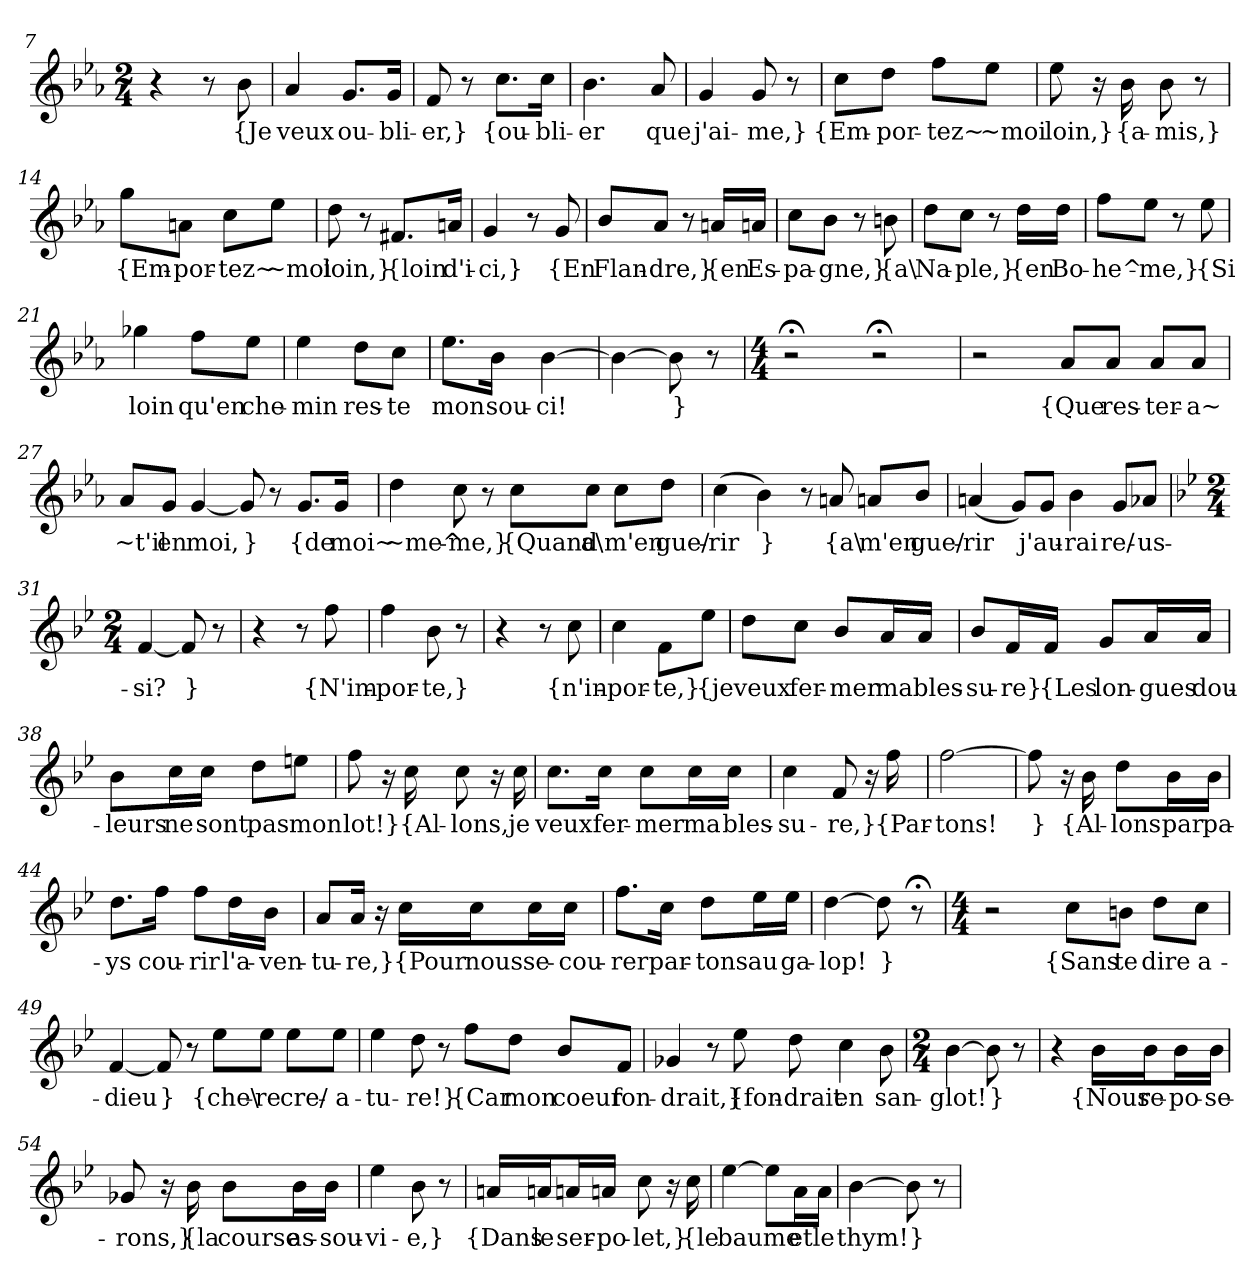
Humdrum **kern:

**kern	**text
*part1	*part1
*staff1	*staff1
*clefG2	*
*k[b-e-a-]	*
*M2/4	*
=7	=7
4r	.
8r	.
8b-	{Je
=8	=8
4a-	veux
8.g/L	ou-
16g/Jk	-bli-
=9	=9
8f	-er,}
8r	.
8.cc\L	{ou-
16cc\Jk	-bli-
=10	=10
4.b-	-er
8a-	que
=11	=11
4g	j'ai-
8g	-me,}
8r	.
=12	=12
8cc\L	{Em-
8dd\J	-por-
8ff\L	-tez~
8ee-\J	~moi
=13	=13
8ee-	loin,}
16r	.
16b-	{a-
8b-	-mis,}
8r	.
=14	=14
8gg\L	{Em-
8an\J	-por-
8cc\L	-tez~
8ee-\J	~moi
=15	=15
8dd	loin,}
8r	.
8.f#X/L	{loin
16an/Jk	d'i-
=16	=16
4g	-ci,}
8r	.
8g	{En
=17	=17
8b-/L	Flan-
8a-/J	-dre,}
8r	.
16an/LL	{en
16an/JJ	Es-
=18	=18
8cc\L	-pa-
8b-\J	-gne,}
8r	.
8bn	{a\
=19	=19
8dd\L	Na-
8cc\J	-ple,}
8r	.
16dd\LL	{en
16dd\JJ	Bo-
=20	=20
8ff\L	-he^-
8ee-\J	-me,}
8r	.
8ee-	{Si
=21	=21
4gg-X	loin
8ff\L	qu'en
8ee-\J	che-
=22	=22
4ee-	-min
8dd\L	res-
8cc\J	-te
=23	=23
8.ee-\L	mon
16b-\Jk	sou-
[4b-	-ci!
=24	=24
4b-_	.
8b-]	}
8r	.
=25	=25
*M4/4	*
2r;<	.
2r;<	.
=26	=26
2r	.
8a-/L	{Que
8a-/J	res-
8a-/L	-ter-
8a-/J	-a~
=27	=27
8a-/L	~t'il
8g/J	en
[4g	moi,
8g]	}
8r	.
8.g/L	{de
16g/Jk	moi~
=28	=28
4dd	~me^-
8cc	-me,}
8r	.
8cc\L	{Quand
8cc\J	a\
8cc\L	m'en
8dd\J	gue/-
=29	=29
(4cc	-rir
4b-)	}
8r	.
8an	{a\
8an/L	m'en
8b-/J	gue/-
=30	=30
(4an	-rir
8g/L)	.
8g/J	j'au-
4b-	-rai
8g/L	re/-
8a-X/J	-us-
=31	=31
*k[b-e-]	*
*M2/4	*
[4f	-si?
8f]	}
8r	.
=32	=32
4r	.
8r	.
8ff	{N'im-
=33	=33
4ff	-por-
8b-	-te,}
8r	.
=34	=34
4r	.
8r	.
8cc	{n'in-
=35	=35
4cc	-por-
8f\L	-te,}
8ee-\J	{je
=36	=36
8dd\L	veux
8cc\J	fer-
8b-/L	-mer
16a/L	ma
16a/JJ	bles-
=37	=37
8b-/L	-su-
16f/L	-re}
16f/JJ	{Les
8g/L	lon-
16a/L	-gues
16a/JJ	dou-
=38	=38
8b-\L	-leurs
16cc\L	ne
16cc\JJ	sont
8dd\L	pas
8een\J	mon
=39	=39
8ff	lot!}
16r	.
16cc	{Al-
8cc	-lons,
16r	.
16cc	je
=40	=40
8.cc\L	veux
16cc\Jk	fer-
8cc\L	-mer
16cc\L	ma
16cc\JJ	bles-
=41	=41
4cc	-su-
8f	-re,}
16r	.
16ff	{Par-
=42	=42
[2ff	-tons!
=43	=43
8ff]	}
16r	.
16b-	{Al-
8dd\L	-lons
16b-\L	par
16b-\JJ	pa-
=44	=44
8.dd\L	-ys
16ff\Jk	cou-
8ff\L	-rir
16dd\L	l'a-
16b-\JJ	-ven-
=45	=45
8a/L	-tu-
16a/Jk	-re,}
16r	.
16cc\LL	{Pour
16cc\J	nous
16cc\L	se-
16cc\JJ	-cou-
=46	=46
8.ff\L	-rer
16cc\Jk	par-
8dd\L	-tons
16ee-\L	au
16ee-\JJ	ga-
=47	=47
[4dd	-lop!
8dd]	}
8r;<	.
=48	=48
*M4/4	*
2r	.
8cc\L	{Sans
8bn\J	te
8dd\L	dire
8cc\J	a-
=49	=49
[4f	-dieu
8f]	}
8r	.
8ee-\L	{che\-
8ee-\J	-re
8ee-\L	cre/-
8ee-\J	-a-
=50	=50
4ee-	-tu-
8dd	-re!}
8r	.
8ff\L	{Car
8dd\J	mon
8b-/L	coeur
8f/J	fon-
=51	=51
4g-X	-drait,}
8r	.
8ee-	{fon-
8dd	-drait
4cc	en
8b-	san-
=52	=52
*M2/4	*
[4b-	-glot!
8b-]	}
8r	.
=53	=53
4r	.
16b-\LL	{Nous
16b-\J	re-
16b-\L	-po-
16b-\JJ	-se-
=54	=54
8g-X	-rons,}
16r	.
16b-	{la
8b-\L	course
16b-\L	as-
16b-\JJ	-sou-
=55	=55
4ee-	-vi-
8b-	-e,}
8r	.
=56	=56
16an/LL	{Dans
16an/J	le
16an/L	ser-
16an/JJ	-po-
8cc	-let,}
16r	.
16cc	{le
=57	=57
[4ee-	baume
8ee-\L]	.
16a\L	et
16a\JJ	le
=58	=58
[4b-	thym!
8b-]	}
8r	.
=	=
*-	*-
